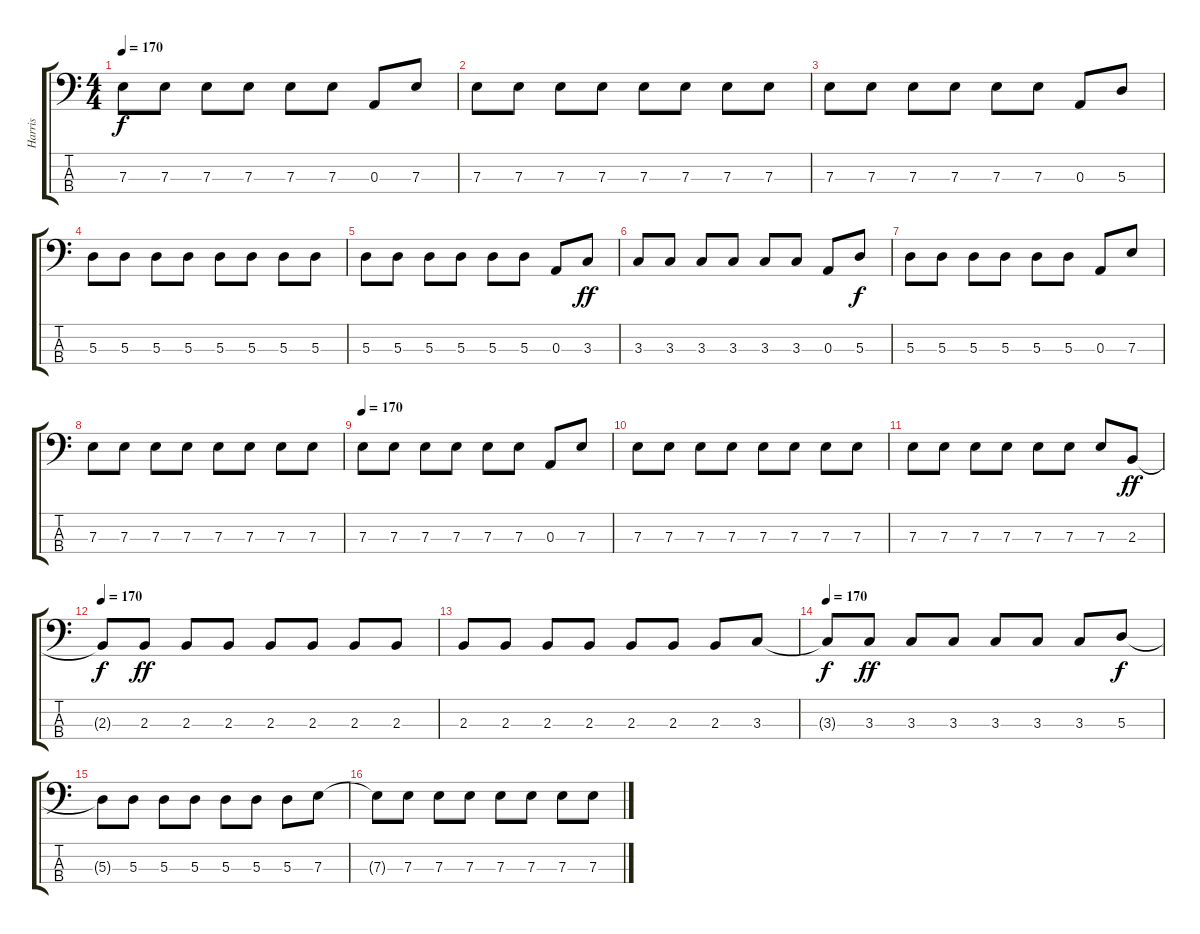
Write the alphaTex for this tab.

\track ("Harris" "Harris") {instrument electricbassfinger}
\staff {score tabs}
\tuning (G2 D2 A1 E1) {hide}
\ts (4 4)
\tempo 170
\clef f4
\ks c
7.3.8{dy f} 7.3.8 7.3.8 7.3.8 7.3.8 7.3.8 0.3.8 7.3.8 |
7.3.8 7.3.8 7.3.8 7.3.8 7.3.8 7.3.8 7.3.8 7.3.8 |
7.3.8 7.3.8 7.3.8 7.3.8 7.3.8 7.3.8 0.3.8 5.3.8 |
5.3.8 5.3.8 5.3.8 5.3.8 5.3.8 5.3.8 5.3.8 5.3.8 |
5.3.8 5.3.8 5.3.8 5.3.8 5.3.8 5.3.8 0.3.8 3.3.8{dy ff} |
3.3.8 3.3.8 3.3.8 3.3.8 3.3.8 3.3.8 0.3.8 5.3.8{dy f} |
5.3.8 5.3.8 5.3.8 5.3.8 5.3.8 5.3.8 0.3.8 7.3.8 |
7.3.8 7.3.8 7.3.8 7.3.8 7.3.8 7.3.8 7.3.8 7.3.8 |
\tempo 170
7.3.8 7.3.8 7.3.8 7.3.8 7.3.8 7.3.8 0.3.8 7.3.8 |
7.3.8 7.3.8 7.3.8 7.3.8 7.3.8 7.3.8 7.3.8 7.3.8 |
7.3.8 7.3.8 7.3.8 7.3.8 7.3.8 7.3.8 7.3.8 2.3.8{dy ff} |
\tempo 170
2.3{t}.8{dy f} 2.3.8{dy ff} 2.3.8 2.3.8 2.3.8 2.3.8 2.3.8 2.3.8 |
2.3.8 2.3.8 2.3.8 2.3.8 2.3.8 2.3.8 2.3.8 3.3.8 |
\tempo 170
3.3{t}.8{dy f} 3.3.8{dy ff} 3.3.8 3.3.8 3.3.8 3.3.8 3.3.8 5.3.8{dy f} |
5.3{t}.8 5.3.8 5.3.8 5.3.8 5.3.8 5.3.8 5.3.8 7.3.8 |
7.3{t}.8 7.3.8 7.3.8 7.3.8 7.3.8 7.3.8 7.3.8 7.3.8
